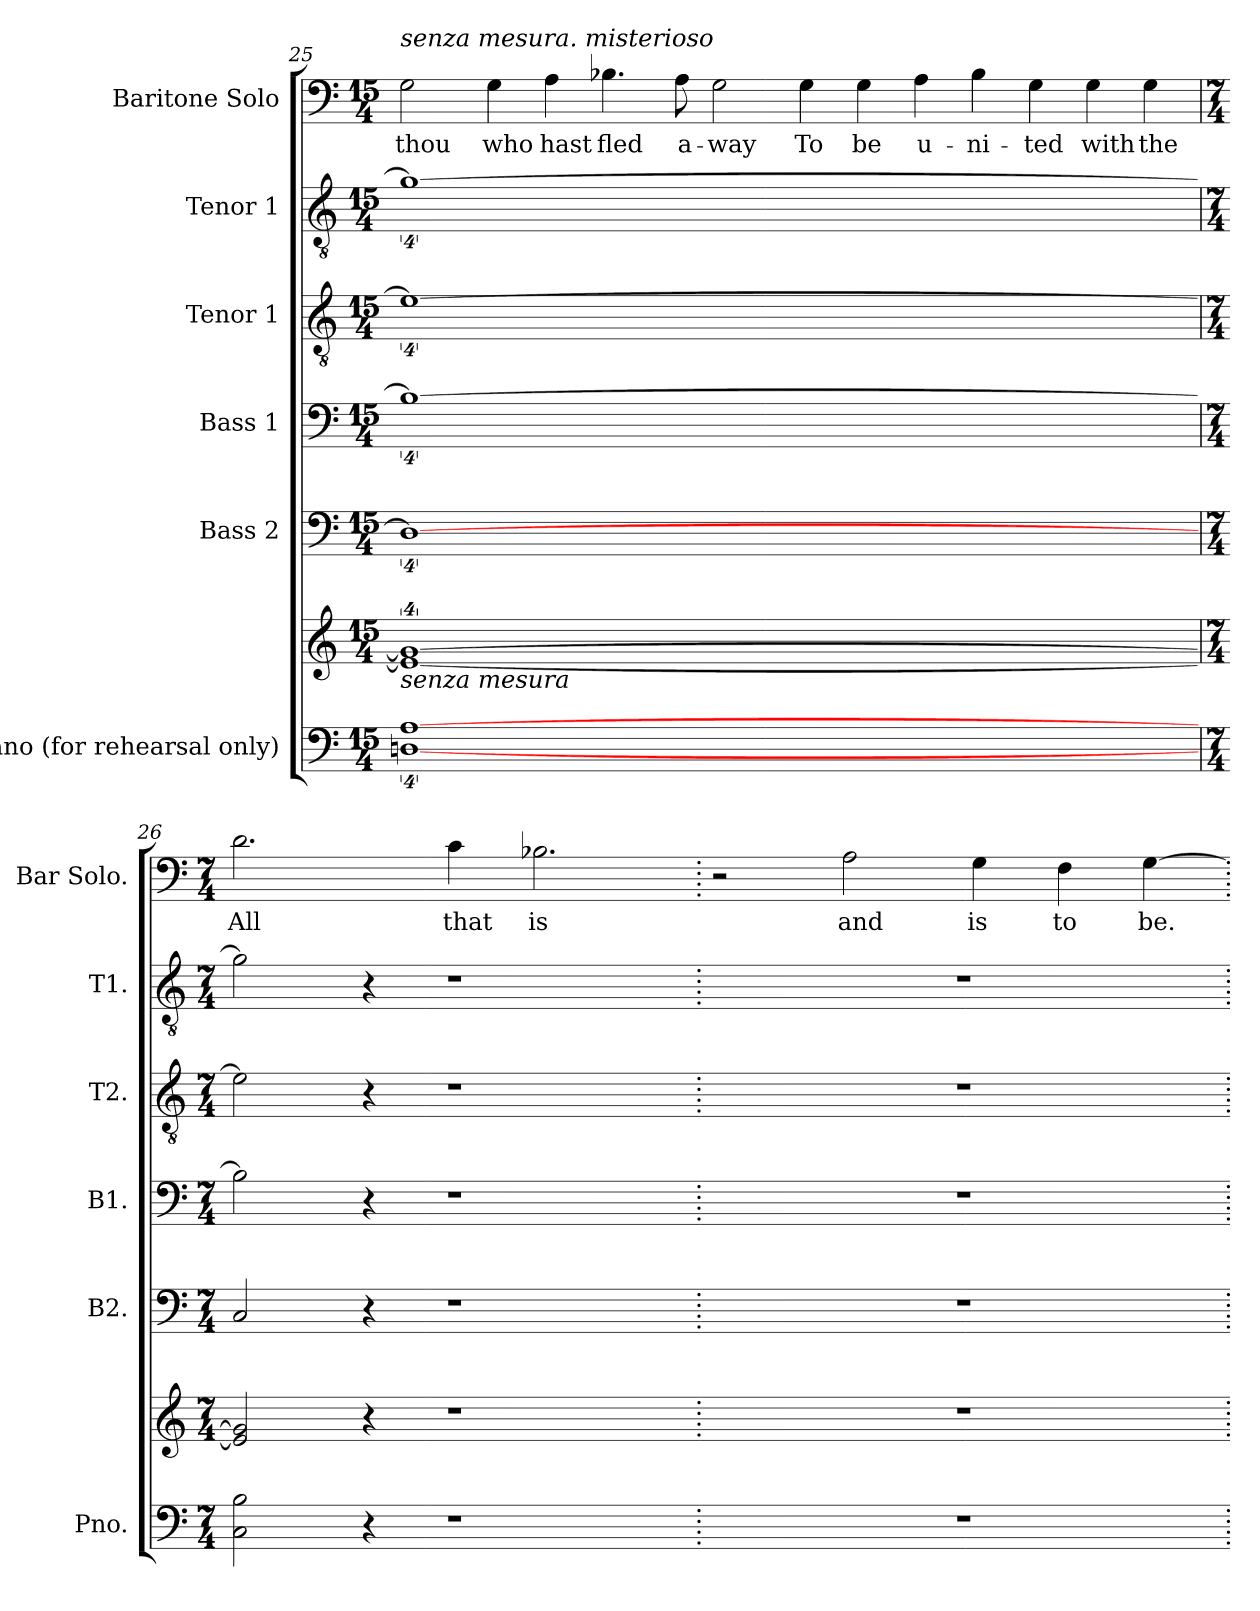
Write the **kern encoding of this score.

**kern	**kern	**kern	**kern	**kern	**kern	**kern	**text
*part6	*part6	*part5	*part4	*part3	*part2	*part1	*part1
*staff7	*staff6	*staff5	*staff4	*staff3	*staff2	*staff1	*staff1
*I"Piano (for rehearsal only)	*	*I"Bass 2	*I"Bass 1	*I"Tenor 1	*I"Tenor 1	*I"Baritone Solo	*
*I'Pno.	*	*I'B2.	*I'B1.	*I'T2.	*I'T1.	*I'Bar  Solo.	*
*clefF4	*clefG2	*clefF4	*clefF4	*clefGv2	*clefGv2	*clefF4	*
*	*	*	*	*ITrd7c12	*ITrd7c12	*	*
*k[]	*k[]	*k[]	*k[]	*k[]	*k[]	*k[]	*
*C:	*C:	*C:	*C:	*C:	*C:	*C:	*
*M15/4	*M15/4	*M15/4	*M15/4	*M15/4	*M15/4	*M15/4	*
=25	=25	=25	=25	=25	=25	=25	=25
!	!	!	!	!	!	!LO:TX:a:i:t=senza mesura.    misterioso	!
!	!LO:TX:b:i:t=senza mesura	!	!	!	!	!	!
!	!	!	!	!	!	!	!LO:LY:b:color=#000000
[<4%15Dni [>4%15Ai	4%15ei_< 4%15gi_>	4%15D-i_<	4%15B-i_>	4%15Ei_>	4%15Gi_>	2Gi\	thou
!	!	!	!	!	!	!	!LO:LY:b:color=#000000
.	.	.	.	.	.	4Gi\	who
!	!	!	!	!	!	!	!LO:LY:b:color=#000000
.	.	.	.	.	.	4Ai\	hast
!	!	!	!	!	!	!	!LO:LY:b:color=#000000
.	.	.	.	.	.	4.B-Xi\	fled
!	!	!	!	!	!	!	!LO:LY:b:color=#000000
.	.	.	.	.	.	8Ai\	a-
!	!	!	!	!	!	!	!LO:LY:b:color=#000000
.	.	.	.	.	.	2Gi\	-way
!	!	!	!	!	!	!	!LO:LY:b:color=#000000
.	.	.	.	.	.	4Gi\	To
!	!	!	!	!	!	!	!LO:LY:b:color=#000000
.	.	.	.	.	.	4Gi\	be
!	!	!	!	!	!	!	!LO:LY:b:color=#000000
.	.	.	.	.	.	4Ai\	u-
!	!	!	!	!	!	!	!LO:LY:b:color=#000000
.	.	.	.	.	.	4B-i\	-ni-
!	!	!	!	!	!	!	!LO:LY:b:color=#000000
.	.	.	.	.	.	4Gi\	-ted
!	!	!	!	!	!	!	!LO:LY:b:color=#000000
.	.	.	.	.	.	4Gi\	with
!	!	!	!	!	!	!	!LO:LY:b:color=#000000
.	.	.	.	.	.	4Gi\	the
!!LO:LB:g=z
=26	=26	=26	=26	=26	=26	=26	=26
*M7/4	*M7/4	*M7/4	*M7/4	*M7/4	*M7/4	*M7/4	*
!	!	!	!	!	!	!	!LO:LY:b:color=#000000
2Ci\ 2Bi	2ei/] 2gi]	2Ci/	2B-i\]	2Ei\]	2Gi\]	2.di\	All
4r	4r	4r	4r	4r	4r	.	.
!	!	!	!	!	!	!	!LO:LY:b:color=#000000
1r	1r	1r	1r	1r	1r	4ci\	that
!	!	!	!	!	!	!	!LO:LY:b:color=#000000
.	.	.	.	.	.	2.B-Xi\	is
=27.	=27.	=27.	=27.	=27.	=27.	=27.	=27.
!LO:N:vis=1	!LO:N:vis=1	!LO:N:vis=1	!LO:N:vis=1	!LO:N:vis=1	!LO:N:vis=1	!	!
1..r	1..r	1..r	1..r	1..r	1..r	2r	.
!	!	!	!	!	!	!	!LO:LY:b:color=#000000
.	.	.	.	.	.	2Ai\	and
!	!	!	!	!	!	!	!LO:LY:b:color=#000000
.	.	.	.	.	.	4Gi\	is
!	!	!	!	!	!	!	!LO:LY:b:color=#000000
.	.	.	.	.	.	4Fi\	to
!	!	!	!	!	!	!	!LO:LY:b:color=#000000
.	.	.	.	.	.	[>4Gi\	be.
=.	=.	=.	=.	=.	=.	=.	=.
*-	*-	*-	*-	*-	*-	*-	*-
